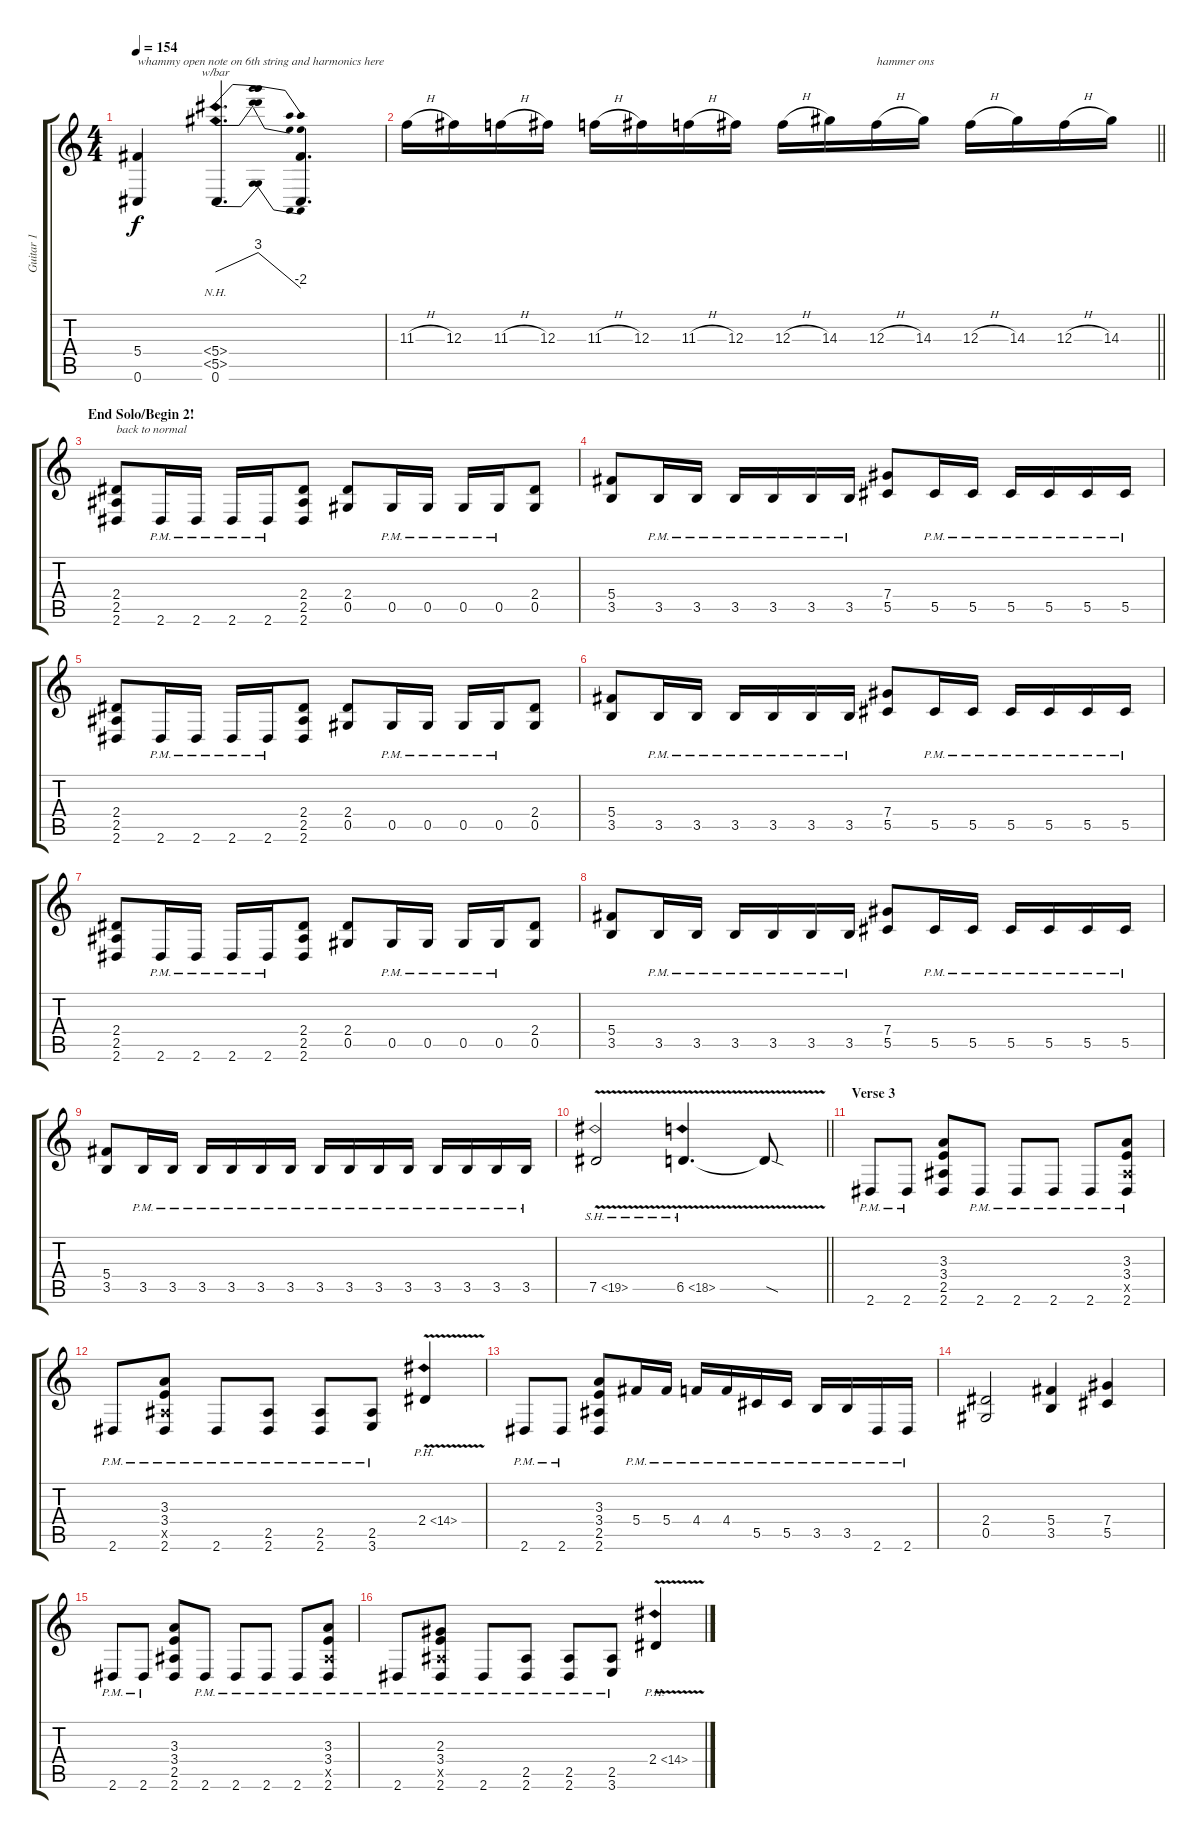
\track ("Guitar 1" "Guitar 1") {instrument distortionguitar}
\staff {score tabs}
\tuning (Eb4 Bb3 Gb3 Db3 Ab2 Db2) {hide}
\ts (4 4)
\tempo 154
\clef g2
\ks c
(5.4{t} 0.6{t}).4{txt "whammy open note on 6th string and harmonics here" dy f} (5.4{nh} 5.5{nh} 0.6).4{d tbe (dip default 0 0 30 12 60 -8)} (5.4{t} 0.6{t}).4{d} |
\barLineRight lightlight
11.3{h}.16 12.3.16 11.3{h}.16 12.3.16 11.3{h}.16 12.3.16 11.3{h}.16 12.3.16 12.3{h}.16 14.3.16 12.3{h}.16{txt "hammer ons"} 14.3.16 12.3{h}.16 14.3.16 12.3{h}.16 14.3.16 |
\section ("" "End Solo/Begin 2!")
(2.4 2.5 2.6).8{txt "back to normal" volume 13 instrument distortionguitar} 2.6{pm}.16 2.6{pm}.16 2.6{pm}.16 2.6{pm}.16 (2.4 2.5 2.6).8 (2.4 0.5).8 0.5{pm}.16 0.5{pm}.16 0.5{pm}.16 0.5{pm}.16 (2.4 0.5).8 |
(5.4 3.5).8 3.5{pm}.16 3.5{pm}.16 3.5{pm}.16 3.5{pm}.16 3.5{pm}.16 3.5{pm}.16 (7.4 5.5).8 5.5{pm}.16 5.5{pm}.16 5.5{pm}.16 5.5{pm}.16 5.5{pm}.16 5.5{pm}.16 |
(2.4 2.5 2.6).8 2.6{pm}.16 2.6{pm}.16 2.6{pm}.16 2.6{pm}.16 (2.4 2.5 2.6).8 (2.4 0.5).8 0.5{pm}.16 0.5{pm}.16 0.5{pm}.16 0.5{pm}.16 (2.4 0.5).8 |
(5.4 3.5).8 3.5{pm}.16 3.5{pm}.16 3.5{pm}.16 3.5{pm}.16 3.5{pm}.16 3.5{pm}.16 (7.4 5.5).8 5.5{pm}.16 5.5{pm}.16 5.5{pm}.16 5.5{pm}.16 5.5{pm}.16 5.5{pm}.16 |
(2.4 2.5 2.6).8 2.6{pm}.16 2.6{pm}.16 2.6{pm}.16 2.6{pm}.16 (2.4 2.5 2.6).8 (2.4 0.5).8 0.5{pm}.16 0.5{pm}.16 0.5{pm}.16 0.5{pm}.16 (2.4 0.5).8 |
(5.4 3.5).8 3.5{pm}.16 3.5{pm}.16 3.5{pm}.16 3.5{pm}.16 3.5{pm}.16 3.5{pm}.16 (7.4 5.5).8 5.5{pm}.16 5.5{pm}.16 5.5{pm}.16 5.5{pm}.16 5.5{pm}.16 5.5{pm}.16 |
(5.4 3.5).8 3.5{pm}.16 3.5{pm}.16 3.5{pm}.16 3.5{pm}.16 3.5{pm}.16 3.5{pm}.16 3.5{pm}.16 3.5{pm}.16 3.5{pm}.16 3.5{pm}.16 3.5{pm}.16 3.5{pm}.16 3.5{pm}.16 3.5{pm}.16 |
\barLineRight lightlight
7.5{sh 12 v}.2{instrument guitarharmonics} 6.5{sh 12 v}.4{d} 6.5{sod t}.8 |
\section ("" "Verse 3")
2.6{pm}.8{instrument distortionguitar} 2.6{pm}.8 (3.3 3.4 2.5 2.6).8 2.6{pm}.8 2.6{pm}.8 2.6{pm}.8 2.6{pm}.8 (3.3 3.4 2.5{x} 2.6{pm}).8 |
2.6{pm}.8 (3.3 3.4 2.5{x} 2.6{pm}).8 2.6{pm}.8 (2.5{pm} 2.6{pm}).8 (2.5{pm} 2.6{pm}).8 (2.5{pm} 3.6{pm}).8 2.4{ph 12 v}.4{instrument guitarharmonics} |
2.6{pm}.8{instrument distortionguitar} 2.6{pm}.8 (3.3 3.4 2.5 2.6).8 5.4{pm}.16 5.4{pm}.16 4.4{pm}.16 4.4{pm}.16 5.5{pm}.16 5.5{pm}.16 3.5{pm}.16 3.5{pm}.16 2.6{pm}.16 2.6{pm}.16 |
(2.4 0.5).2 (5.4 3.5).4 (7.4 5.5).4 |
2.6{pm}.8{instrument distortionguitar} 2.6{pm}.8 (3.3 3.4 2.5 2.6).8 2.6{pm}.8 2.6{pm}.8 2.6{pm}.8 2.6{pm}.8 (3.3 3.4 2.5{x} 2.6{pm}).8 |
2.6{pm}.8 (2.3 3.4 2.5{x} 2.6{pm}).8 2.6{pm}.8 (2.5{pm} 2.6{pm}).8 (2.5{pm} 2.6{pm}).8 (2.5{pm} 3.6{pm}).8 2.4{ph 12 v}.4{instrument guitarharmonics}
